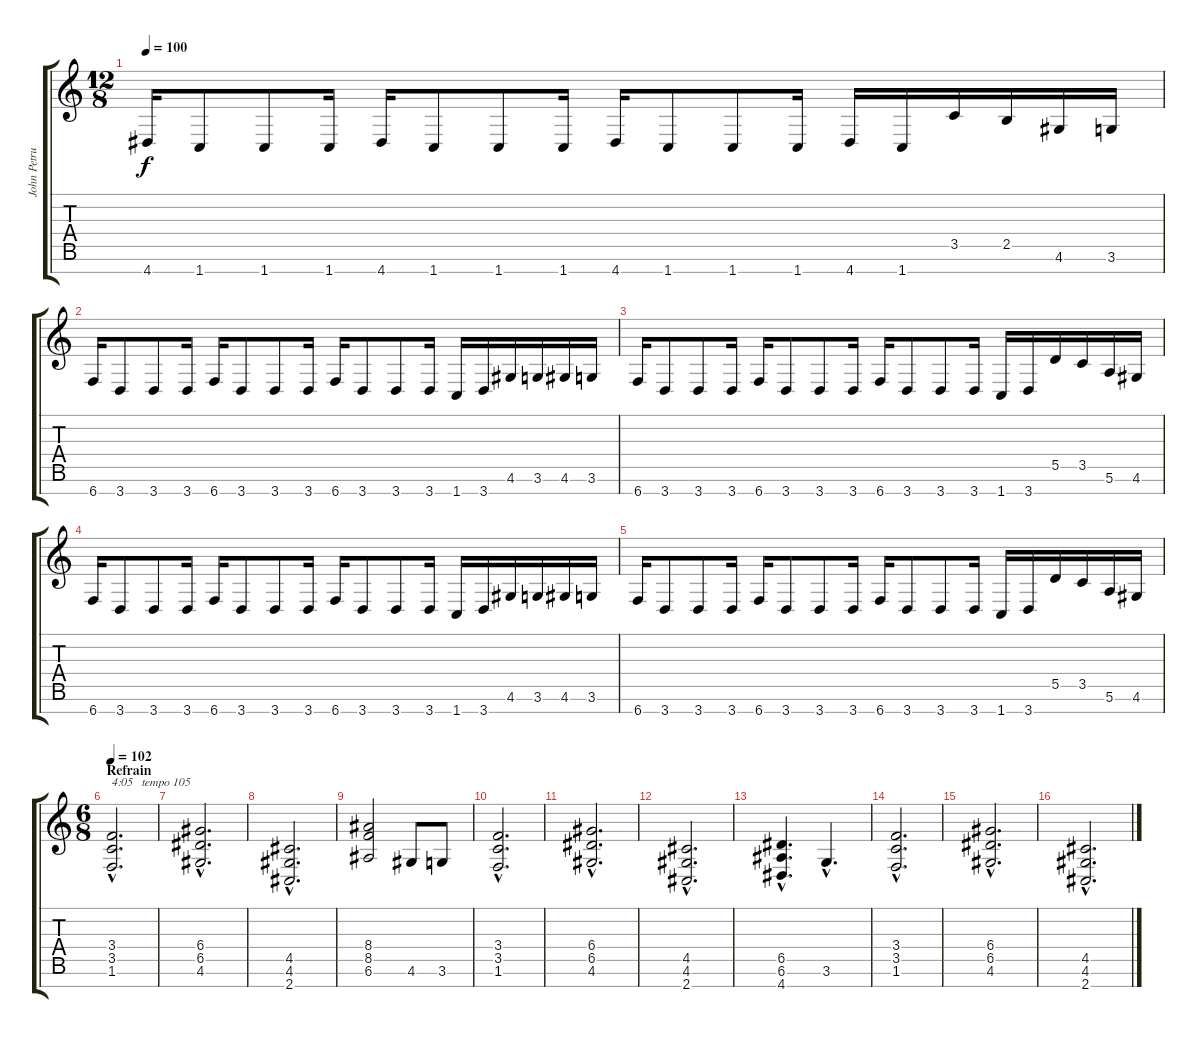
\track ("John Petrucci" "John Petru") {instrument distortionguitar}
\staff {score tabs}
\tuning (E4 B3 G3 D3 A2 E2 B1) {hide}
\ts (12 8)
\tempo 100
\clef g2
\ks c
4.7.16{dy f} 1.7.8 1.7.8 1.7.16 4.7.16 1.7.8 1.7.8 1.7.16 4.7.16 1.7.8 1.7.8 1.7.16 4.7.16 1.7.16 3.5.16 2.5.16 4.6.16 3.6.16 |
\section ("" "")
6.7.16 3.7.8 3.7.8 3.7.16 6.7.16 3.7.8 3.7.8 3.7.16 6.7.16 3.7.8 3.7.8 3.7.16 1.7.16 3.7.16 4.6.16 3.6.16 4.6.16 3.6.16 |
6.7.16 3.7.8 3.7.8 3.7.16 6.7.16 3.7.8 3.7.8 3.7.16 6.7.16 3.7.8 3.7.8 3.7.16 1.7.16 3.7.16 5.5.16 3.5.16 5.6.16 4.6.16 |
6.7.16 3.7.8 3.7.8 3.7.16 6.7.16 3.7.8 3.7.8 3.7.16 6.7.16 3.7.8 3.7.8 3.7.16 1.7.16 3.7.16 4.6.16 3.6.16 4.6.16 3.6.16 |
6.7.16 3.7.8 3.7.8 3.7.16 6.7.16 3.7.8 3.7.8 3.7.16 6.7.16 3.7.8 3.7.8 3.7.16 1.7.16 3.7.16 5.5.16 3.5.16 5.6.16 4.6.16 |
\ts (6 8)
\section ("" "Refrain")
\tempo 102
(3.4{hac} 3.5{hac} 1.6{hac}).2{d txt "4:05   tempo 105"} |
(6.4{hac} 6.5{hac} 4.6{hac}).2{d} |
(4.5{hac} 4.6{hac} 2.7{hac}).2{d} |
(8.4 8.5 6.6).2 4.6.8 3.6.8 |
(3.4{hac} 3.5{hac} 1.6{hac}).2{d} |
(6.4{hac} 6.5{hac} 4.6{hac}).2{d} |
(4.5{hac} 4.6{hac} 2.7{hac}).2{d} |
(6.5{hac} 6.6{hac} 4.7{hac}).4{d} 3.6{hac}.4{d} |
(3.4{hac} 3.5{hac} 1.6{hac}).2{d} |
(6.4{hac} 6.5{hac} 4.6{hac}).2{d} |
(4.5{hac} 4.6{hac} 2.7{hac}).2{d}
